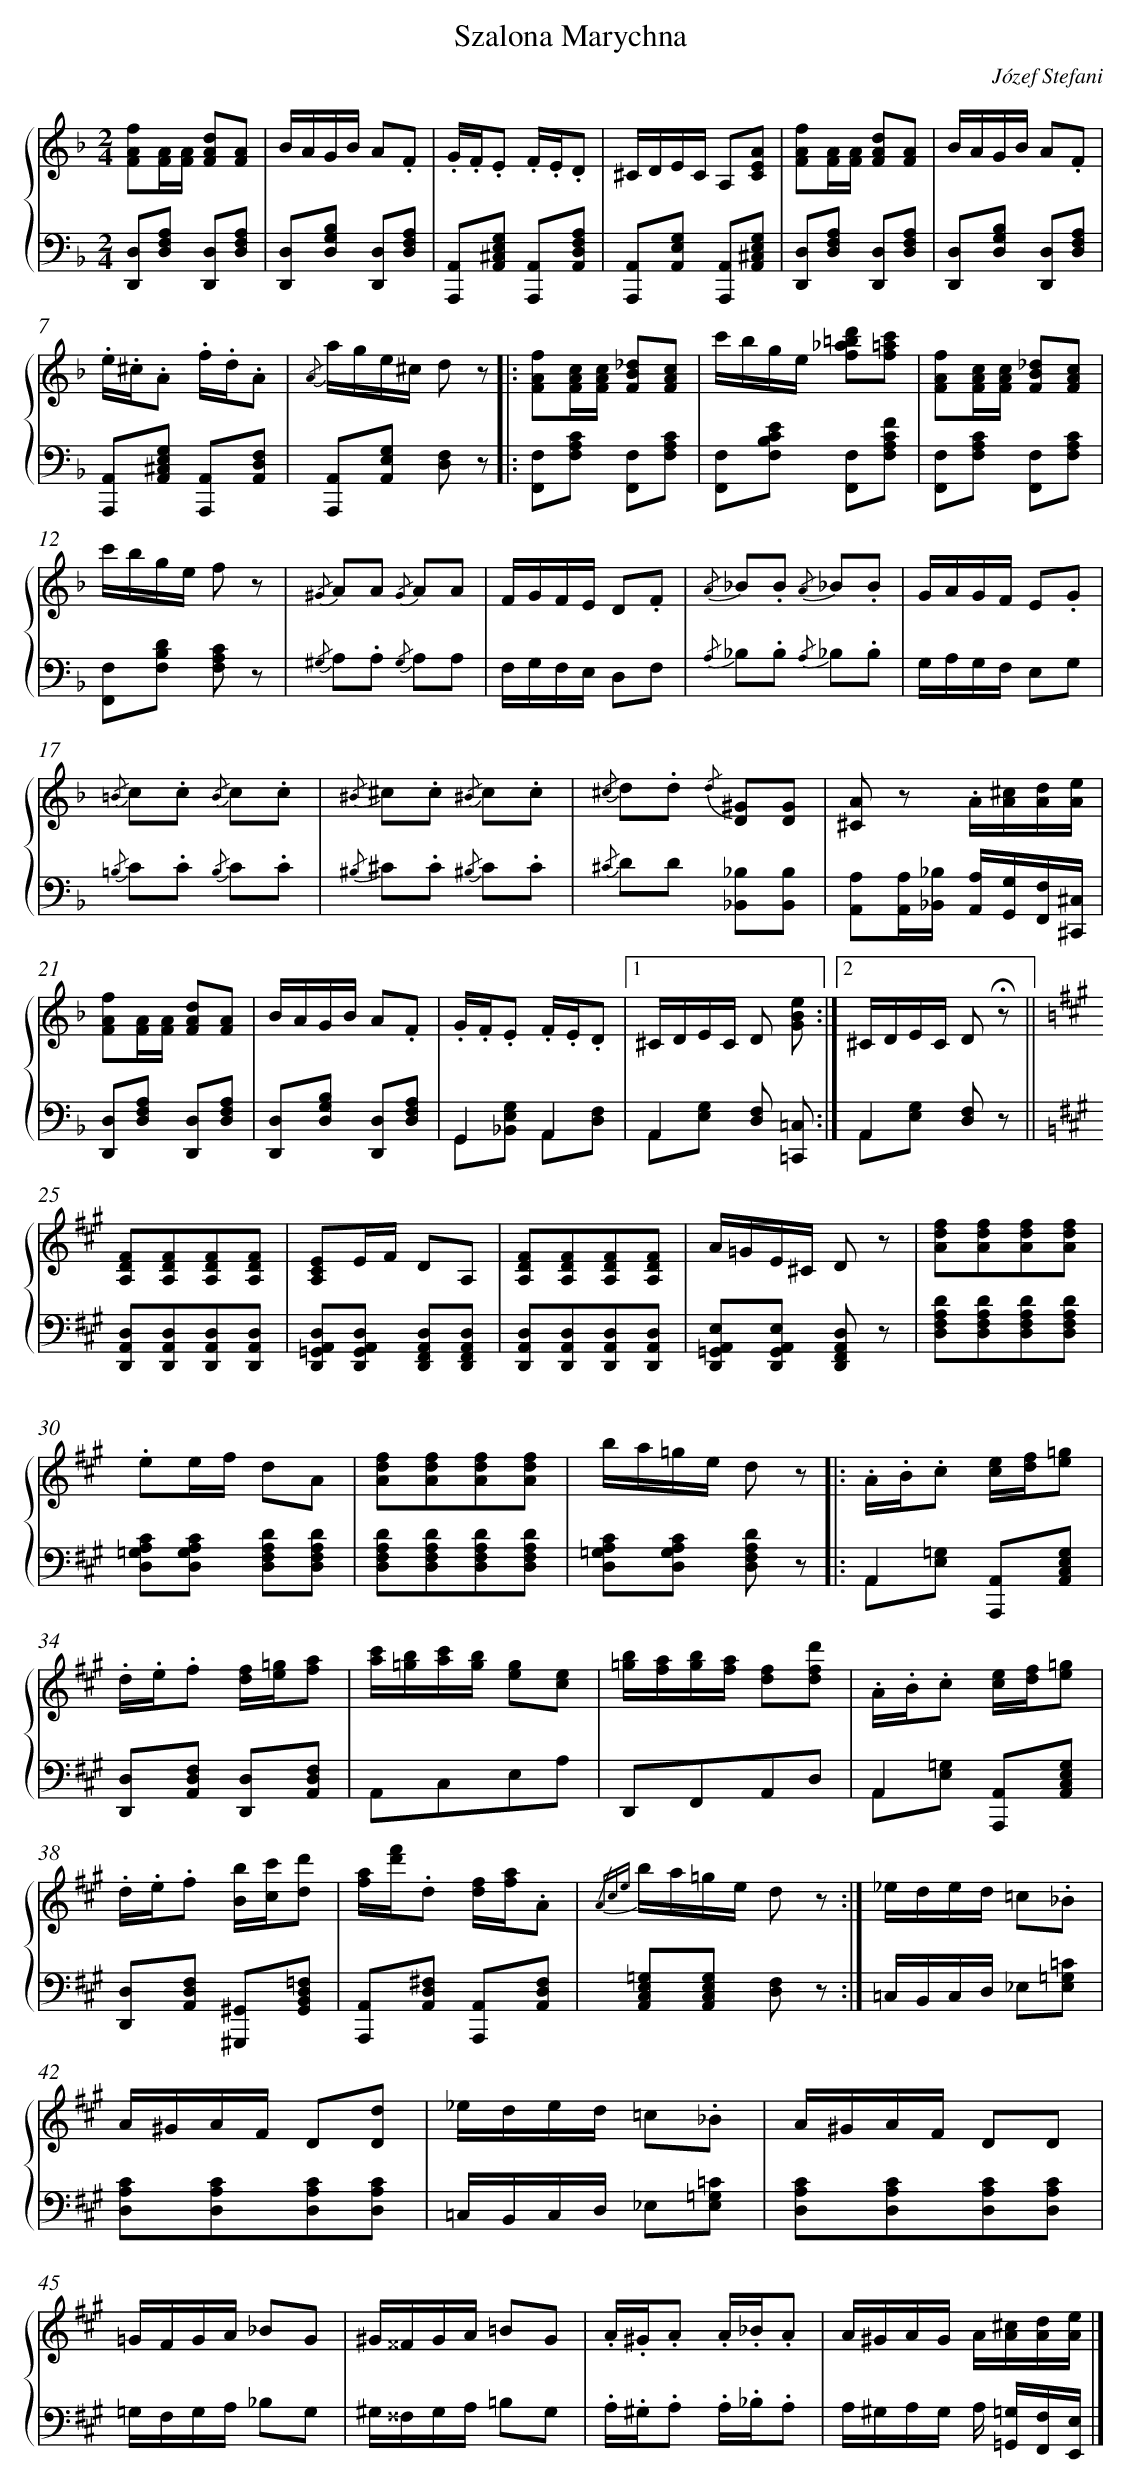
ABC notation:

X:1
T: Szalona Marychna
C: Józef Stefani
L: 1/8
M: 2/4
%%staves {1 2}
V: 1 clef=treble
V: 2 clef=bass
K: F
[V:1] [fAF][A/F/][A/F/] [dAF][AF] |
[V:2] [D,D,,][A,F,D,] [D,D,,][A,F,D,] |
[V:1] B/A/G/B/ A.F |
[V:2] [D,D,,][B,G,D,] [D,D,,][A,F,D,] |
[V:1] .G/.F/.E .F/.E/.D |
[V:2] [A,,A,,,][G,E,^C,A,,] [A,,A,,,][A,F,D,A,,] |
[V:1] ^C/D/E/C/ A,[AEC] |
[V:2] [A,,A,,,][G,E,A,,] [A,,A,,,][G,E,^C,A,,] |
[V:1] [fAF][A/F/][A/F/] [dAF][AF] |
[V:2] [D,D,,][A,F,D,] [D,D,,][A,F,D,] |
[V:1] B/A/G/B/ A.F |
[V:2] [D,D,,][B,G,D,] [D,D,,][A,F,D,] |
[V:1] .e/.^c/.A .f/.d/.A |
[V:2] [A,,A,,,][G,E,^C,A,,] [A,,A,,,][F,D,A,,] |
[V:1] {/A} a/g/e/^c/ d z ]|:
[V:2] [A,,A,,,][G,E,A,,] [F,D,] z ]|:
[V:1] [fAF][c/A/F/][c/A/F/] [_dBF][cAF] |
[V:2] [F,F,,][CA,F,] [F,F,,][CA,F,] |
[V:1] c'/b/g/e/ [d'=b_af][c'=af] |
[V:2] [F,F,,][ECB,F,] [F,F,,][FCA,F,] |
[V:1] [fAF][c/A/F/][c/A/F/] [_dBF][cAF] |
[V:2] [F,F,,][CA,F,] [F,F,,][CA,F,] |
[V:1] c'/b/g/e/ f z |
[V:2] [F,F,,][DB,F,] [CA,F,] z |
[V:1] {/^G} AA {/G} AA |
[V:2] {/^G,} A,.A, {/G,} A,A, |
[V:1] F/G/F/E/ D.F |
[V:2] F,/G,/F,/E,/ D,F, |
[V:1] {/A} _B.B {/A} _B.B |
[V:2] {/A,} _B,.B, {/A,} _B,.B, |
[V:1] G/A/G/F/ E.G |
[V:2] G,/A,/G,/F,/ E,G, |
[V:1] {/=B} c.c {/B} c.c |
[V:2] {/=B,} C.C {/B,} C.C |
[V:1] {/^B} ^c.c {/^B} c.c |
[V:2] {/^B,} ^C.C {/^B,} C.C |
[V:1] {/^c} d.d {/d} [^GD][GD] |
[V:2] {/^C} DD [_B,_B,,][B,B,,] |
[V:1] [A^C] z .A/[^c/A/][d/A/][e/A/] |
[V:2] [A,A,,][A,/A,,/][_B,/_B,,/] [A,/A,,/][G,/G,,/][F,/F,,/][^C,/^C,,/] |
[V:1] [fAF][A/F/][A/F/] [dAF][AF] |
[V:2] [D,D,,][A,F,D,] [D,D,,][A,F,D,] |
[V:1] B/A/G/B/ A.F |
[V:2] [D,D,,][B,G,D,] [D,D,,][A,F,D,] |
[V:1] .G/.F/.E .F/.E/.D |[1
[V:2] G,,2A,,2 & G,,[G,E,_B,,] A,,[F,D,] |
[V:1] ^C/D/E/C/ D [eBG] :|][2
[V:2] A,,2[F,D,] [=C,=C,,] & A,,[G,E,]x2 :|]
[V:1] ^C/D/E/C/ D !fermata!z ||
[V:2] A,,2[F,D,] z & A,,[G,E,]x2 ||
[V:1]  [K:A] [FDA,][FDA,][FDA,][FDA,] |
[V:2]  [K:A] [D,A,,D,,][D,A,,D,,][D,A,,D,,][D,A,,D,,] |
[V:1] [ECA,]E/F/ DA, |
[V:2] [D,A,,=G,,D,,][D,A,,G,,D,,] [D,A,,F,,D,,][D,A,,F,,D,,] |
[V:1] [FDA,][FDA,][FDA,][FDA,] |
[V:2] [D,A,,D,,][D,A,,D,,][D,A,,D,,][D,A,,D,,] |
[V:1] A/=G/E/^C/ D z |
[V:2] [E,A,,=G,,D,,][E,A,,G,,D,,] [D,A,,F,,D,,] z |
[V:1] [fdA][fdA][fdA][fdA] |
[V:2] [DA,F,D,][DA,F,D,][DA,F,D,][DA,F,D,] |
[V:1] .ee/f/ dA |
[V:2] [CA,=G,D,][CA,G,D,] [DA,F,D,][DA,F,D,] |
[V:1] [fdA][fdA][fdA][fdA] |
[V:2] [DA,F,D,][DA,F,D,][DA,F,D,][DA,F,D,] |
[V:1] b/a/=g/e/ d z ]|:
[V:2] [CA,=G,D,][CA,G,D,] [DA,F,D,] z ]|:
[V:1] .A/.B/.c [e/c/][f/d/][=ge] |
[V:2] A,,2[A,,A,,,][G,E,C,A,,] & A,,[=G,E,]x2 |
[V:1] .d/.e/.f [f/d/][=g/e/][af] |
[V:2] [D,D,,][F,D,A,,] [D,D,,][F,D,A,,] |
[V:1] [c'/a/][b/=g/][c'/a/][b/g/] [ge][ec] |
[V:2] A,,C,E,A, |
[V:1] [b/=g/][a/f/][b/g/][a/f/] [fd][d'fd] |
[V:2] D,,F,,A,,D, |
[V:1] .A/.B/.c [e/c/][f/d/][=ge] |
[V:2] A,,2[A,,A,,,][G,E,C,A,,] & A,,[=G,E,]x2 |
[V:1] .d/.e/.f [b/B/][c'/c/][d'd] |
[V:2] [D,D,,][F,D,A,,] [^G,,^G,,,][=F,D,B,,G,,] |
[V:1] [a/f/][f'/d'/].d [f/d/][a/f/].A |
[V:2] [A,,A,,,][^F,D,A,,] [A,,A,,,][F,D,A,,] |
[V:1] {/Ace} b/a/=g/e/ d z :|]
[V:2] [=G,E,C,A,,][G,E,C,A,,] [F,D,] z :|]
[V:1] _e/d/e/d/ =c._B |
[V:2] =C,/B,,/C,/D,/ _E,[=C=G,E,] |
[V:1] A/^G/A/F/ D[dD] |
[V:2] [CA,D,][CA,D,][CA,D,][CA,D,] |
[V:1] _e/d/e/d/ =c._B |
[V:2] =C,/B,,/C,/D,/ _E,[=C=G,E,] |
[V:1] A/^G/A/F/ DD |
[V:2] [CA,D,][CA,D,][CA,D,][CA,D,] |
[V:1] =G/F/G/A/ _BG |
[V:2] =G,/F,/G,/A,/ _B,G, |
[V:1] ^G/^^F/G/A/ =BG |
[V:2] ^G,/^^F,/G,/A,/ =B,G, |
[V:1] .A/.^G/.A .A/._B/.A |
[V:2] .A,/.^G,/.A, .A,/._B,/.A, |
[V:1] A/^G/A/G/ A/[^c/A/][d/A/][e/A/] |]
[V:2] A,/^G,/A,/G,/ A,/ [=G,/=G,,/][F,/F,,/][E,/E,,/] |]
